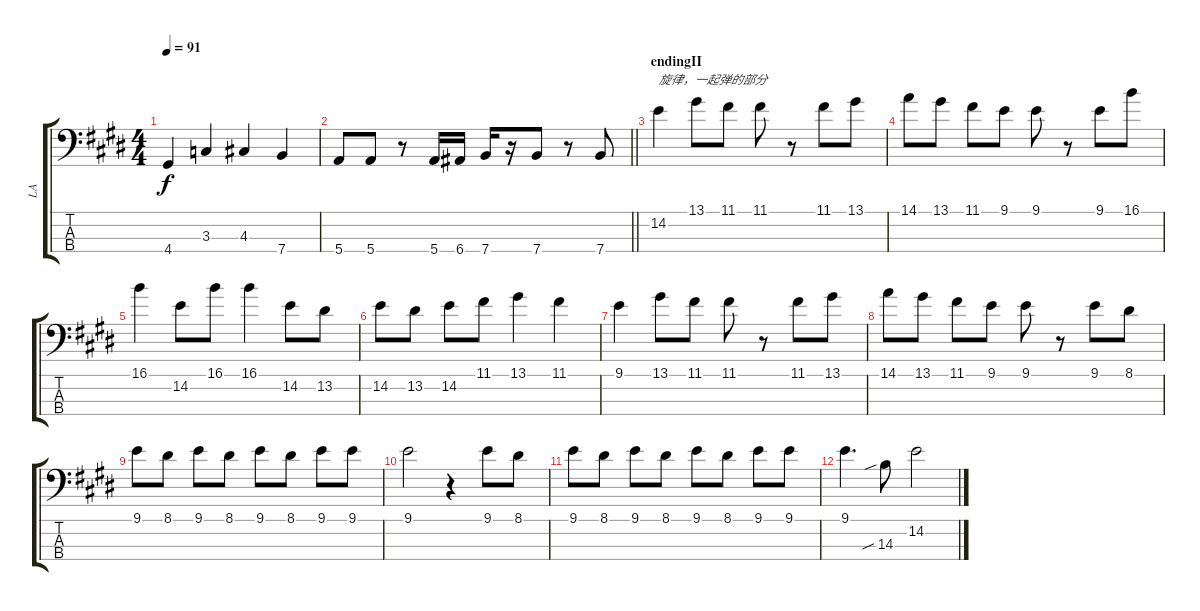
\track ("LA" "LA") {instrument electricbassfinger}
\staff {score tabs}
\tuning (G2 D2 A1 E1) {hide}
\ts (4 4)
\tempo 91
\clef f4
\ks c#minor
4.4.4{dy f} 3.3.4 4.3.4 7.4.4 |
\barLineRight lightlight
\ks e
5.4.8 5.4.8 r.8 5.4.16 6.4.16 7.4.16 r.16 7.4.8 r.8 7.4.8 |
\section ("" "endingII ")
\ks c#minor
14.2.4{txt "旋律，一起弹的部分"} 13.1.8 11.1.8 11.1.8 r.8 11.1.8 13.1.8 |
\ks e
14.1.8 13.1.8 11.1.8 9.1.8 9.1.8 r.8 9.1.8 16.1.8 |
\ks c#minor
16.1.4 14.2.8 16.1.8 16.1.4 14.2.8 13.2.8 |
\ks e
14.2.8 13.2.8 14.2.8 11.1.8 13.1.4 11.1.4 |
\ks c#minor
9.1.4 13.1.8 11.1.8 11.1.8 r.8 11.1.8 13.1.8 |
14.1.8 13.1.8 11.1.8 9.1.8 9.1.8 r.8 9.1.8 8.1.8 |
\ks e
9.1.8 8.1.8 9.1.8 8.1.8 9.1.8 8.1.8 9.1.8 9.1.8 |
\ks c#minor
9.1.2 r.4 9.1.8 8.1.8 |
\ks e
9.1.8 8.1.8 9.1.8 8.1.8 9.1.8 8.1.8 9.1.8 9.1.8 |
\ks c#minor
9.1.4{d} 14.3{sib}.8 14.2.2
